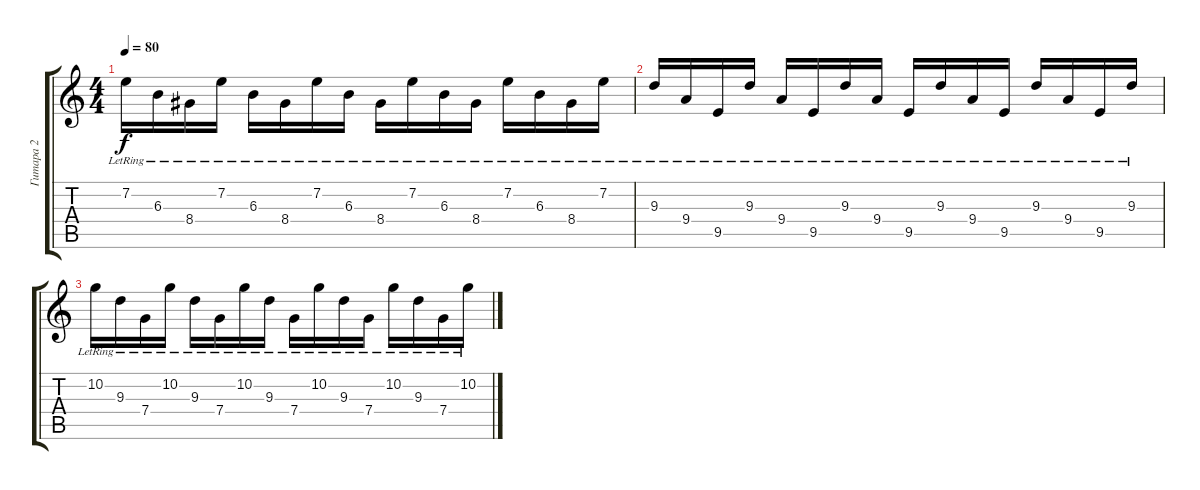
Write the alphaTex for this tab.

\track ("Гитара 2" "Гитара 2") {instrument acousticguitarsteel}
\staff {score tabs}
\tuning (D4 A3 F3 C3 G2 D2) {hide}
\ts (4 4)
\tempo 80
\clef g2
\ks c
7.2{lr}.16{dy f} 6.3{lr}.16 8.4{lr}.16 7.2{lr}.16 6.3{lr}.16 8.4{lr}.16 7.2{lr}.16 6.3{lr}.16 8.4{lr}.16 7.2{lr}.16 6.3{lr}.16 8.4{lr}.16 7.2{lr}.16 6.3{lr}.16 8.4{lr}.16 7.2{lr}.16 |
9.3{lr}.16 9.4{lr}.16 9.5{lr}.16 9.3{lr}.16 9.4{lr}.16 9.5{lr}.16 9.3{lr}.16 9.4{lr}.16 9.5{lr}.16 9.3{lr}.16 9.4{lr}.16 9.5{lr}.16 9.3{lr}.16 9.4{lr}.16 9.5{lr}.16 9.3{lr}.16 |
10.2{lr}.16 9.3{lr}.16 7.4{lr}.16 10.2{lr}.16 9.3{lr}.16 7.4{lr}.16 10.2{lr}.16 9.3{lr}.16 7.4{lr}.16 10.2{lr}.16 9.3{lr}.16 7.4{lr}.16 10.2{lr}.16 9.3{lr}.16 7.4{lr}.16 10.2{lr}.16
